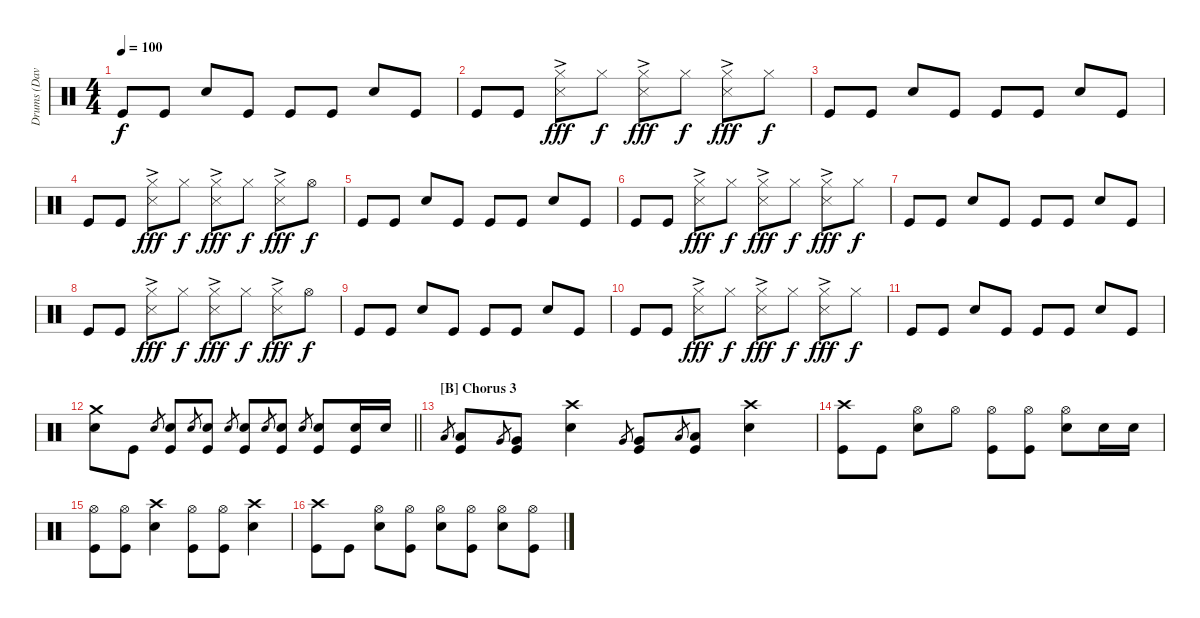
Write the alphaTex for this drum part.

\track ("Drums (Dave Grohl)" "Drums (Dav") {instrument percussion}
\staff {score}
\articulation defaults
\ts (4 4)
\tempo 100
\clef neutral
\ks c "Kick (hit)".8{dy f} "Kick (hit)".8 "Snare (hit) 2".8 "Kick (hit)".8 "Kick (hit)".8 "Kick (hit)".8 "Snare (hit) 2".8 "Kick (hit)".8
|
"Kick (hit)".8 "Kick (hit)".8 ("Hi-Hat (closed)" "Snare (side stick) 3"{ac}).8{dy fff} "Hi-Hat (closed)".8{dy f} ("Hi-Hat (closed)" "Snare (side stick) 3"{ac}).8{dy fff} "Hi-Hat (closed)".8{dy f} ("Hi-Hat (closed)" "Snare (side stick) 3"{ac}).8{dy fff} "Hi-Hat (closed)".8{dy f} |
"Kick (hit)".8 "Kick (hit)".8 "Snare (hit) 2".8 "Kick (hit)".8 "Kick (hit)".8 "Kick (hit)".8 "Snare (hit) 2".8 "Kick (hit)".8 |
"Kick (hit)".8 "Kick (hit)".8 ("Hi-Hat (closed)" "Snare (side stick) 3"{ac}).8{dy fff} "Hi-Hat (closed)".8{dy f} ("Hi-Hat (closed)" "Snare (side stick) 3"{ac}).8{dy fff} "Hi-Hat (closed)".8{dy f} ("Hi-Hat (closed)" "Snare (side stick) 3"{ac}).8{dy fff} "Hi-Hat (open)".8{dy f} |
"Kick (hit)".8 "Kick (hit)".8 "Snare (hit) 2".8 "Kick (hit)".8 "Kick (hit)".8 "Kick (hit)".8 "Snare (hit) 2".8 "Kick (hit)".8 |
"Kick (hit)".8 "Kick (hit)".8 ("Hi-Hat (closed)" "Snare (side stick) 3"{ac}).8{dy fff} "Hi-Hat (closed)".8{dy f} ("Hi-Hat (closed)" "Snare (side stick) 3"{ac}).8{dy fff} "Hi-Hat (closed)".8{dy f} ("Hi-Hat (closed)" "Snare (side stick) 3"{ac}).8{dy fff} "Hi-Hat (closed)".8{dy f} |
"Kick (hit)".8 "Kick (hit)".8 "Snare (hit) 2".8 "Kick (hit)".8 "Kick (hit)".8 "Kick (hit)".8 "Snare (hit) 2".8 "Kick (hit)".8 |
"Kick (hit)".8 "Kick (hit)".8 ("Hi-Hat (closed)" "Snare (side stick) 3"{ac}).8{dy fff} "Hi-Hat (closed)".8{dy f} ("Hi-Hat (closed)" "Snare (side stick) 3"{ac}).8{dy fff} "Hi-Hat (closed)".8{dy f} ("Hi-Hat (closed)" "Snare (side stick) 3"{ac}).8{dy fff} "Hi-Hat (open)".8{dy f} |
"Kick (hit)".8 "Kick (hit)".8 "Snare (hit) 2".8 "Kick (hit)".8 "Kick (hit)".8 "Kick (hit)".8 "Snare (hit) 2".8 "Kick (hit)".8 |
"Kick (hit)".8 "Kick (hit)".8 ("Hi-Hat (closed)" "Snare (side stick) 3"{ac}).8{dy fff} "Hi-Hat (closed)".8{dy f} ("Hi-Hat (closed)" "Snare (side stick) 3"{ac}).8{dy fff} "Hi-Hat (closed)".8{dy f} ("Hi-Hat (closed)" "Snare (side stick) 3"{ac}).8{dy fff} "Hi-Hat (closed)".8{dy f} |
"Kick (hit)".8 "Kick (hit)".8 "Snare (hit) 2".8 "Kick (hit)".8 "Kick (hit)".8 "Kick (hit)".8 "Snare (hit) 2".8 "Kick (hit)".8 |
\barLineRight lightlight
("Crash medium (hit)" "Snare (hit) 2").8{volume 16} "Kick (hit)".8 "Snare (hit) 2".8{gr} ("Snare (hit) 2" "Kick (hit)").8 "Snare (hit) 2".8{gr} ("Snare (hit) 2" "Kick (hit)").8 "Snare (hit) 2".8{gr} ("Snare (hit) 2" "Kick (hit)").8 "Snare (hit) 2".8{gr} ("Snare (hit) 2" "Kick (hit)").8 "Snare (hit) 2".8{gr} ("Snare (hit) 2" "Kick (hit)").8 ("Snare (hit) 2" "Kick (hit)").16 "Snare (hit) 2".16 |
\section ("" "[B] Chorus 3")
"Low Tom (hit)".8{gr} ("Low Tom (hit)" "Kick (hit)").8{volume 13} "Very Low Tom (hit)".8{gr} ("Very Low Tom (hit)" "Kick (hit)").8 ("Crash high (hit)" "Snare (hit) 2").4 "Very Low Tom (hit)".8{gr} ("Very Low Tom (hit)" "Kick (hit)").8 "Low Floor Tom (hit)".8{gr} ("Low Floor Tom (hit)" "Kick (hit)").8 ("Crash high (hit)" "Snare (hit) 2").4 |
("Crash high (hit)" "Kick (hit)").8 "Kick (hit)".8 ("Hi-Hat (open)" "Snare (hit) 2").8 "Hi-Hat (open)".8 ("Hi-Hat (open)" "Kick (hit)").8 ("Hi-Hat (open)" "Kick (hit)").8 ("Hi-Hat (open)" "Snare (hit) 2").8 "Snare (hit) 2".16 "Snare (hit) 2".16 |
("Hi-Hat (open)" "Kick (hit)").8 ("Hi-Hat (open)" "Kick (hit)").8 ("Crash high (hit)" "Snare (hit) 2").4 ("Hi-Hat (open)" "Kick (hit)").8 ("Hi-Hat (open)" "Kick (hit)").8 ("Crash high (hit)" "Snare (hit) 2").4 |
("Crash high (hit)" "Kick (hit)").8 "Kick (hit)".8 ("Hi-Hat (open)" "Snare (hit) 2").8 ("Hi-Hat (open)" "Kick (hit)").8 ("Hi-Hat (open)" "Snare (hit) 2").8 ("Hi-Hat (open)" "Kick (hit)").8 ("Hi-Hat (open)" "Snare (hit) 2").8 ("Hi-Hat (open)" "Kick (hit)").8
